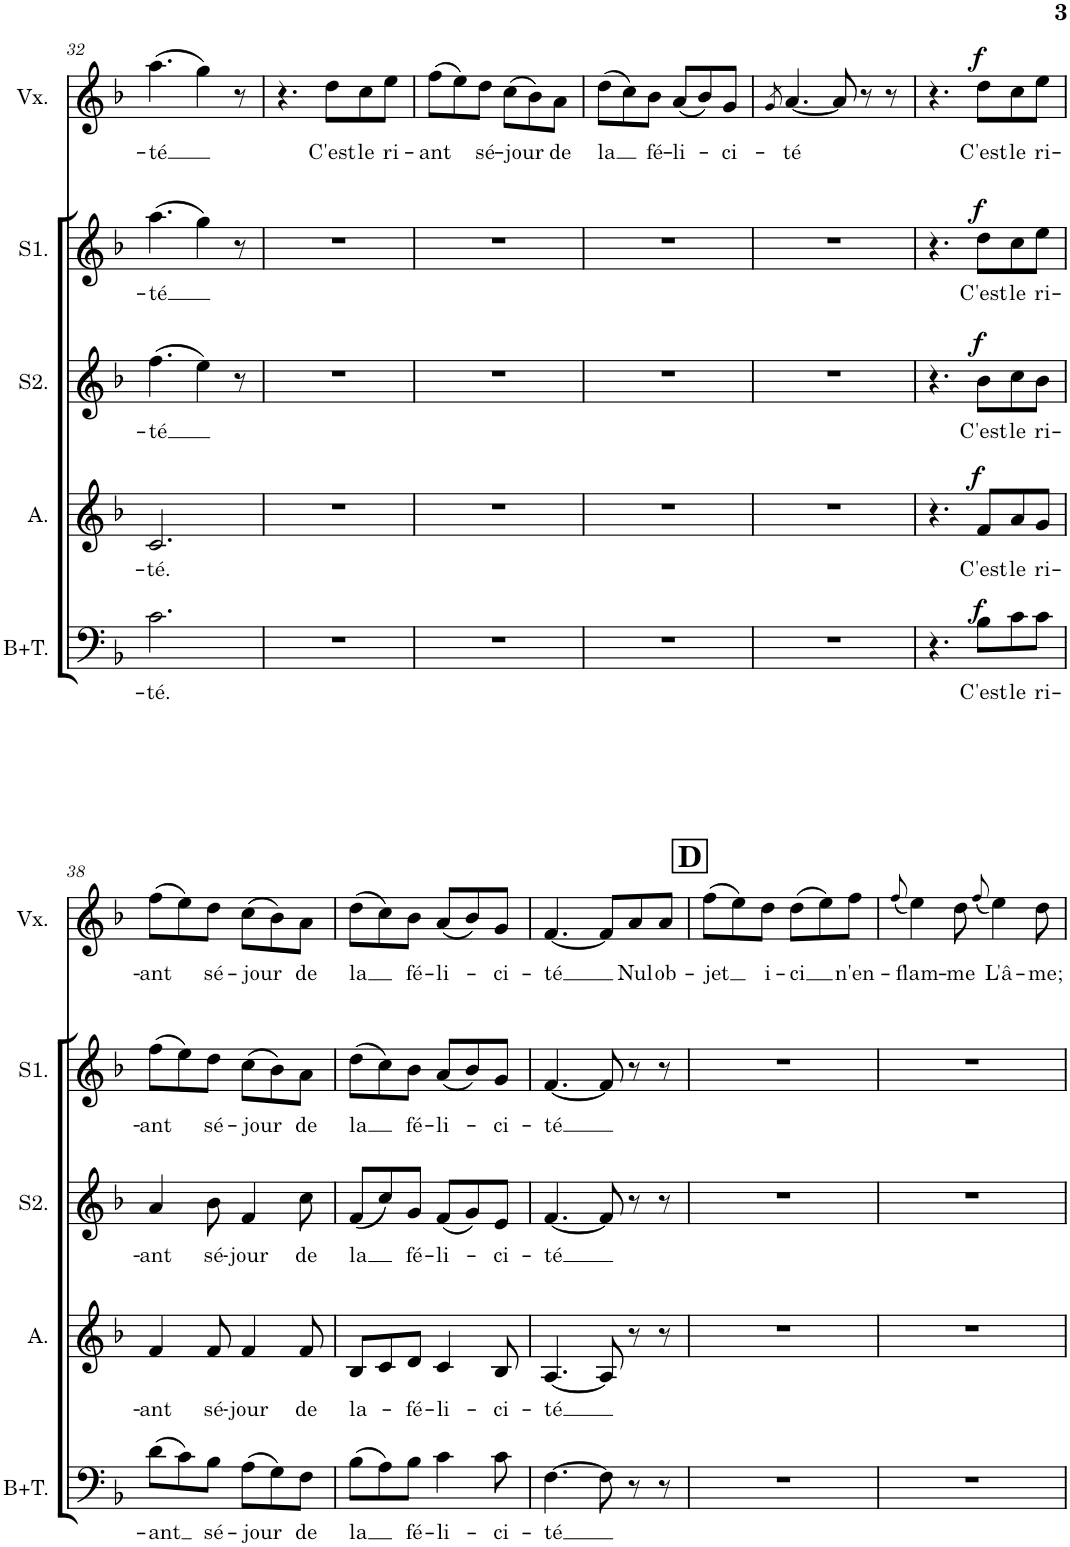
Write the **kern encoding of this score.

**kern	**text	**dynam	**kern	**text	**dynam	**kern	**text	**dynam	**kern	**text	**dynam	**kern	**text	**dynam
*part5	*part5	*part5	*part4	*part4	*part4	*part3	*part3	*part3	*part2	*part2	*part2	*part1	*part1	*part1
*staff5	*staff5	*staff5	*staff4	*staff4	*staff4	*staff3	*staff3	*staff3	*staff2	*staff2	*staff2	*staff1	*staff1	*staff1
*I"Basse et Ténor	*	*	*I"Alto	*	*	*I"Soprano 2	*	*	*I"Soprano 1	*	*	*I"Voix	*	*
*I'B+T.	*	*	*I'A.	*	*	*I'S2.	*	*	*I'S1.	*	*	*I'Vx.	*	*
!!LO:PB:g=z
*clefF4	*	*	*clefG2	*	*	*clefG2	*	*	*clefG2	*	*	*clefG2	*	*
*k[b-]	*	*	*k[b-]	*	*	*k[b-]	*	*	*k[b-]	*	*	*k[b-]	*	*
*M6/8	*	*	*M6/8	*	*	*M6/8	*	*	*M6/8	*	*	*M6/8	*	*
=32	=32	=32	=32	=32	=32	=32	=32	=32	=32	=32	=32	=32	=32	=32
!	!LO:LY:b	!	!	!LO:LY:b	!	!	!LO:LY:b	!	!	!LO:LY:b	!	!	!LO:LY:b	!
2.c\	-té.	.	2.c/	-té.	.	(4.ff\	-té	.	(4.aa\	-té	.	(4.aa\	-té	.
.	.	.	.	.	.	4ee\)	.	.	4gg\)	.	.	4gg\)	.	.
.	.	.	.	.	.	8r	.	.	8r	.	.	8r	.	.
=33	=33	=33	=33	=33	=33	=33	=33	=33	=33	=33	=33	=33	=33	=33
2.r	.	.	2.r	.	.	2.r	.	.	2.r	.	.	4.r	.	.
!	!	!	!	!	!	!	!	!	!	!	!	!	!LO:LY:b	!
.	.	.	.	.	.	.	.	.	.	.	.	8dd\L	C'est	.
!	!	!	!	!	!	!	!	!	!	!	!	!	!LO:LY:b	!
.	.	.	.	.	.	.	.	.	.	.	.	8cc\	le	.
!	!	!	!	!	!	!	!	!	!	!	!	!	!LO:LY:b	!
.	.	.	.	.	.	.	.	.	.	.	.	8ee\J	ri-	.
=34	=34	=34	=34	=34	=34	=34	=34	=34	=34	=34	=34	=34	=34	=34
!	!	!	!	!	!	!	!	!	!	!	!	!	!LO:LY:b	!
2.r	.	.	2.r	.	.	2.r	.	.	2.r	.	.	(8ff\L	-ant	.
.	.	.	.	.	.	.	.	.	.	.	.	8ee\)	.	.
!	!	!	!	!	!	!	!	!	!	!	!	!	!LO:LY:b	!
.	.	.	.	.	.	.	.	.	.	.	.	8dd\J	sé-	.
!	!	!	!	!	!	!	!	!	!	!	!	!	!LO:LY:b	!
.	.	.	.	.	.	.	.	.	.	.	.	(8cc\L	-jour	.
.	.	.	.	.	.	.	.	.	.	.	.	8b-\)	.	.
!	!	!	!	!	!	!	!	!	!	!	!	!	!LO:LY:b	!
.	.	.	.	.	.	.	.	.	.	.	.	8a\J	de	.
=35	=35	=35	=35	=35	=35	=35	=35	=35	=35	=35	=35	=35	=35	=35
!	!	!	!	!	!	!	!	!	!	!	!	!	!LO:LY:b	!
2.r	.	.	2.r	.	.	2.r	.	.	2.r	.	.	(8dd\L	la	.
.	.	.	.	.	.	.	.	.	.	.	.	8cc\)	.	.
!	!	!	!	!	!	!	!	!	!	!	!	!	!LO:LY:b	!
.	.	.	.	.	.	.	.	.	.	.	.	8b-\J	fé-	.
!	!	!	!	!	!	!	!	!	!	!	!	!	!LO:LY:b	!
.	.	.	.	.	.	.	.	.	.	.	.	(8a/L	-li-	.
.	.	.	.	.	.	.	.	.	.	.	.	8b-/)	.	.
!	!	!	!	!	!	!	!	!	!	!	!	!	!LO:LY:b	!
.	.	.	.	.	.	.	.	.	.	.	.	8g/J	-ci-	.
=36	=36	=36	=36	=36	=36	=36	=36	=36	=36	=36	=36	=36	=36	=36
.	.	.	.	.	.	.	.	.	.	.	.	8qg/	.	.
!	!	!	!	!	!	!	!	!	!	!	!	!	!LO:LY:b	!
2.r	.	.	2.r	.	.	2.r	.	.	2.r	.	.	[4.a/	-té	.
.	.	.	.	.	.	.	.	.	.	.	.	8a/]	.	.
.	.	.	.	.	.	.	.	.	.	.	.	8r	.	.
.	.	.	.	.	.	.	.	.	.	.	.	8r	.	.
=37	=37	=37	=37	=37	=37	=37	=37	=37	=37	=37	=37	=37	=37	=37
4.r	.	.	4.r	.	.	4.r	.	.	4.r	.	.	4.r	.	.
!	!LO:LY:b	!LO:DY:a	!	!LO:LY:b	!LO:DY:a	!	!LO:LY:b	!LO:DY:a	!	!LO:LY:b	!LO:DY:a	!	!LO:LY:b	!LO:DY:a
8B-\L	C'est	f	8f/L	C'est	f	8b-\L	C'est	f	8dd\L	C'est	f	8dd\L	C'est	f
!	!LO:LY:b	!	!	!LO:LY:b	!	!	!LO:LY:b	!	!	!LO:LY:b	!	!	!LO:LY:b	!
8c\	le	.	8a/	le	.	8cc\	le	.	8cc\	le	.	8cc\	le	.
!	!LO:LY:b	!	!	!LO:LY:b	!	!	!LO:LY:b	!	!	!LO:LY:b	!	!	!LO:LY:b	!
8c\J	ri-	.	8g/J	ri-	.	8b-\J	ri-	.	8ee\J	ri-	.	8ee\J	ri-	.
!!LO:LB:g=z
=38	=38	=38	=38	=38	=38	=38	=38	=38	=38	=38	=38	=38	=38	=38
!	!LO:LY:b	!	!	!LO:LY:b	!	!	!LO:LY:b	!	!	!LO:LY:b	!	!	!LO:LY:b	!
(8d\L	-ant	.	4f/	-ant	.	4a/	-ant	.	(8ff\L	-ant	.	(8ff\L	-ant	.
8c\)	.	.	.	.	.	.	.	.	8ee\)	.	.	8ee\)	.	.
!	!LO:LY:b	!	!	!LO:LY:b	!	!	!LO:LY:b	!	!	!LO:LY:b	!	!	!LO:LY:b	!
8B-\J	sé-	.	8f/	sé-	.	8b-\	sé-	.	8dd\J	sé-	.	8dd\J	sé-	.
!	!LO:LY:b	!	!	!LO:LY:b	!	!	!LO:LY:b	!	!	!LO:LY:b	!	!	!LO:LY:b	!
(8A\L	-jour	.	4f/	-jour	.	4f/	-jour	.	(8cc\L	-jour	.	(8cc\L	-jour	.
8G\)	.	.	.	.	.	.	.	.	8b-\)	.	.	8b-\)	.	.
!	!LO:LY:b	!	!	!LO:LY:b	!	!	!LO:LY:b	!	!	!LO:LY:b	!	!	!LO:LY:b	!
8F\J	de	.	8f/	de	.	8cc\	de	.	8a\J	de	.	8a\J	de	.
=39	=39	=39	=39	=39	=39	=39	=39	=39	=39	=39	=39	=39	=39	=39
!	!LO:LY:b	!	!	!LO:LY:b	!	!	!LO:LY:b	!	!	!LO:LY:b	!	!	!LO:LY:b	!
(8B-\L	la	.	8B-/L	la-	.	(8f/L	la	.	(8dd\L	la	.	(8dd\L	la	.
8A\)	.	.	8c/	.	.	8cc/)	.	.	8cc\)	.	.	8cc\)	.	.
!	!LO:LY:b	!	!	!LO:LY:b	!	!	!LO:LY:b	!	!	!LO:LY:b	!	!	!LO:LY:b	!
8B-\J	fé-	.	8d/J	-fé-	.	8g/J	fé-	.	8b-\J	fé-	.	8b-\J	fé-	.
!	!LO:LY:b	!	!	!LO:LY:b	!	!	!LO:LY:b	!	!	!LO:LY:b	!	!	!LO:LY:b	!
4c\	-li-	.	4c/	-li-	.	(8f/L	-li-	.	(8a/L	-li-	.	(8a/L	-li-	.
.	.	.	.	.	.	8g/)	.	.	8b-/)	.	.	8b-/)	.	.
!	!LO:LY:b	!	!	!LO:LY:b	!	!	!LO:LY:b	!	!	!LO:LY:b	!	!	!LO:LY:b	!
8c\	-ci-	.	8B-/	-ci-	.	8e/J	-ci-	.	8g/J	-ci-	.	8g/J	-ci-	.
=40	=40	=40	=40	=40	=40	=40	=40	=40	=40	=40	=40	=40	=40	=40
!	!LO:LY:b	!	!	!LO:LY:b	!	!	!LO:LY:b	!	!	!LO:LY:b	!	!	!LO:LY:b	!
[4.F\	-té	.	[4.A/	-té	.	[4.f/	-té	.	[4.f/	-té	.	[4.f/	-té	.
8F\]	.	.	8A/]	.	.	8f/]	.	.	8f/]	.	.	8f/L]	.	.
!	!	!	!	!	!	!	!	!	!	!	!	!	!LO:LY:b	!
8r	.	.	8r	.	.	8r	.	.	8r	.	.	8a/	Nul	.
!	!	!	!	!	!	!	!	!	!	!	!	!	!LO:LY:b	!
8r	.	.	8r	.	.	8r	.	.	8r	.	.	8a/J	ob-	.
!!LO:REH:place=s1:a:B:cj:fs=14:t=D
=41	=41	=41	=41	=41	=41	=41	=41	=41	=41	=41	=41	=41	=41	=41
!	!	!	!	!	!	!	!	!	!	!	!	!	!LO:LY:b	!
2.r	.	.	2.r	.	.	2.r	.	.	2.r	.	.	(8ff\L	-jet	.
.	.	.	.	.	.	.	.	.	.	.	.	8ee\)	.	.
!	!	!	!	!	!	!	!	!	!	!	!	!	!LO:LY:b	!
.	.	.	.	.	.	.	.	.	.	.	.	8dd\J	i-	.
!	!	!	!	!	!	!	!	!	!	!	!	!	!LO:LY:b	!
.	.	.	.	.	.	.	.	.	.	.	.	(8dd\L	-ci	.
.	.	.	.	.	.	.	.	.	.	.	.	8ee\)	.	.
!	!	!	!	!	!	!	!	!	!	!	!	!	!LO:LY:b	!
.	.	.	.	.	.	.	.	.	.	.	.	8ff\J	n'en-	.
=42	=42	=42	=42	=42	=42	=42	=42	=42	=42	=42	=42	=42	=42	=42
.	.	.	.	.	.	.	.	.	.	.	.	(8qff/	.	.
!	!	!	!	!	!	!	!	!	!	!	!	!	!LO:LY:b	!
2.r	.	.	2.r	.	.	2.r	.	.	2.r	.	.	4ee\)	-flam-	.
!	!	!	!	!	!	!	!	!	!	!	!	!	!LO:LY:b	!
.	.	.	.	.	.	.	.	.	.	.	.	8dd\	-me	.
.	.	.	.	.	.	.	.	.	.	.	.	(8qff/	.	.
!	!	!	!	!	!	!	!	!	!	!	!	!	!LO:LY:b	!
.	.	.	.	.	.	.	.	.	.	.	.	4ee\)	L'â-	.
!	!	!	!	!	!	!	!	!	!	!	!	!	!LO:LY:b	!
.	.	.	.	.	.	.	.	.	.	.	.	8dd\	-me;	.
=	=	=	=	=	=	=	=	=	=	=	=	=	=	=
*-	*-	*-	*-	*-	*-	*-	*-	*-	*-	*-	*-	*-	*-	*-
